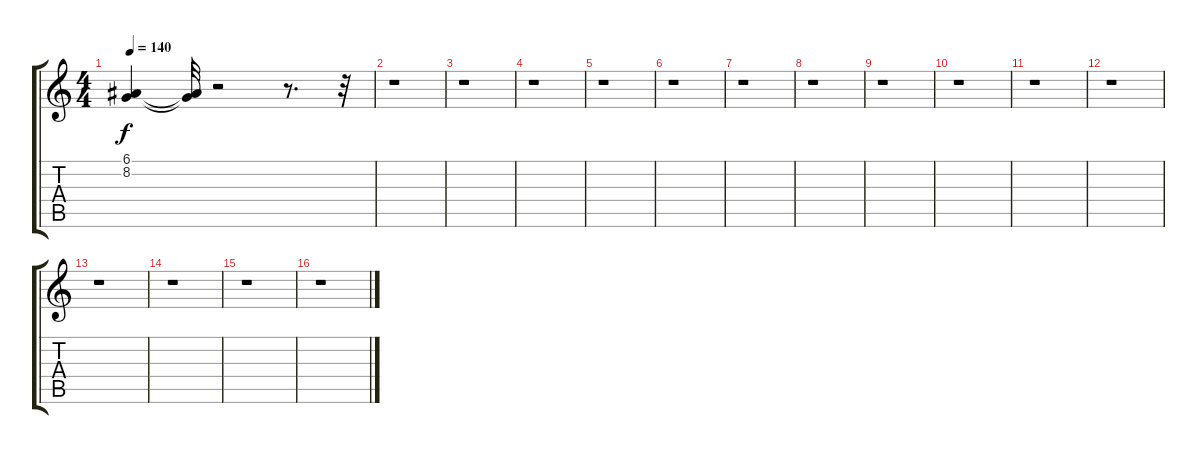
\track "" {instrument englishhorn}
\staff {score tabs}
\tuning (E4 B3 G3 D3 A2 E2) {hide}
\ts (4 4)
\tempo 140
\clef g2
\ks c
(6.1{t} 8.2{t}).4{dy f} (6.1{t} 8.2{t}).32 r.2 r.8{d} r.32 |
r.1 |
r.1 |
r.1 |
r.1 |
r.1 |
r.1 |
r.1 |
r.1 |
r.1 |
r.1 |
r.1 |
r.1 |
r.1 |
r.1 |
r.1
